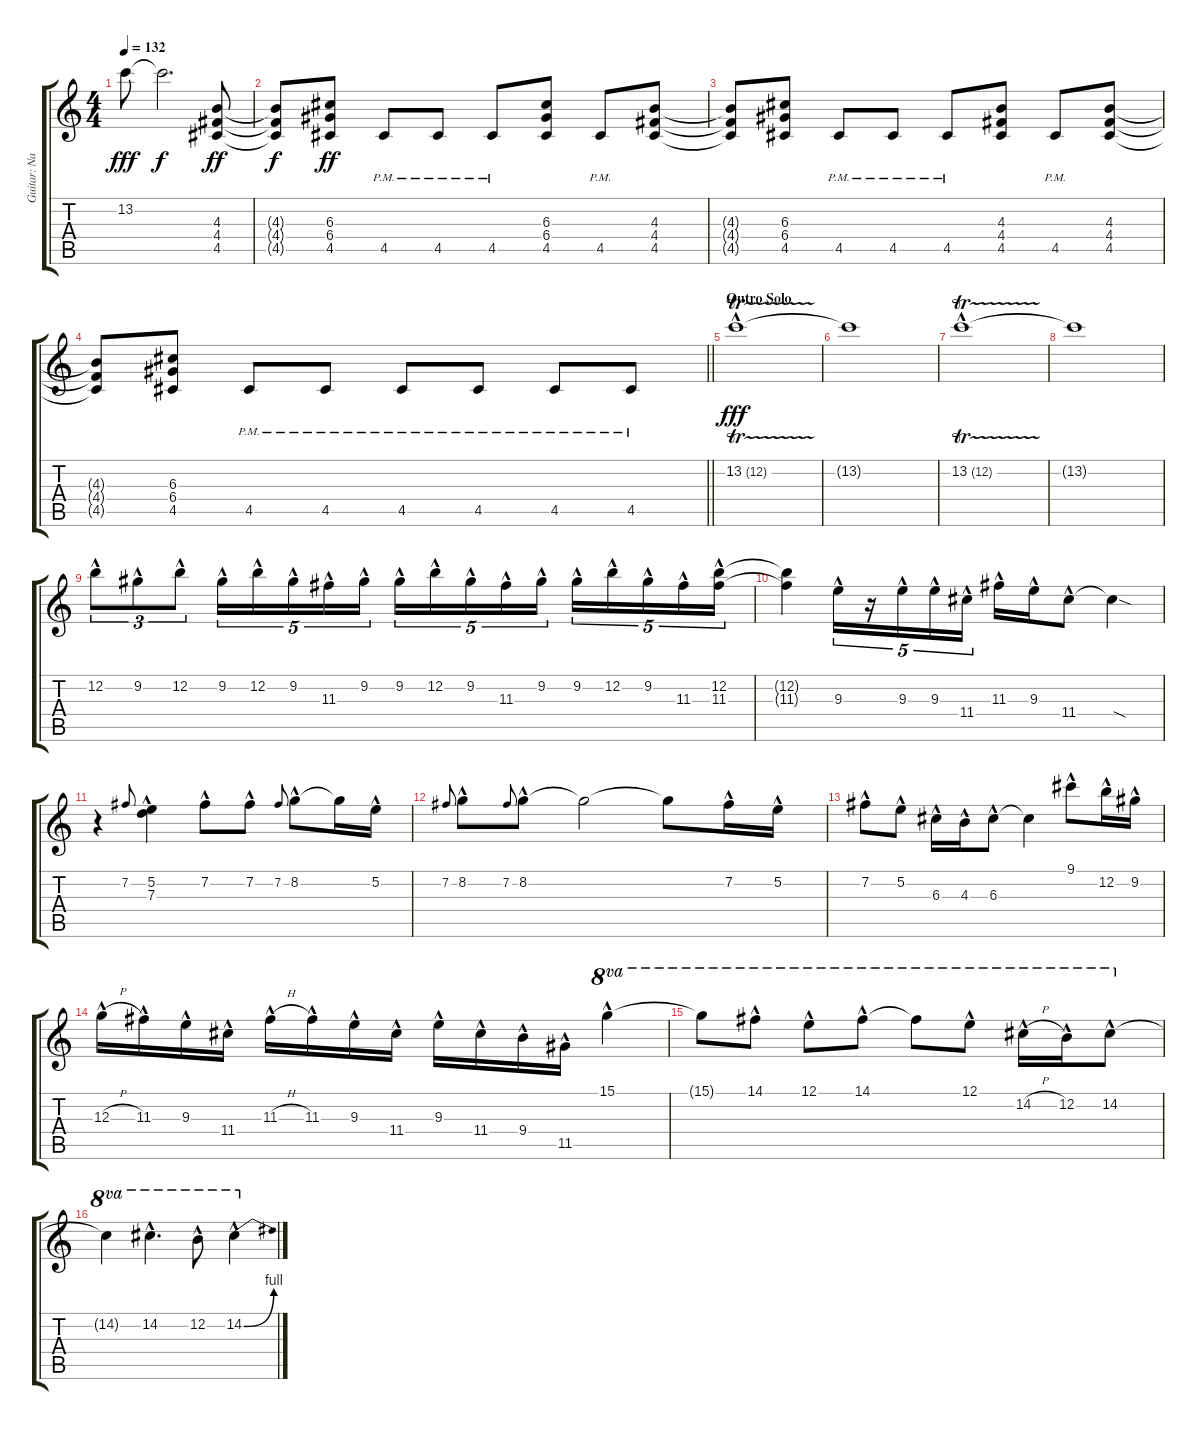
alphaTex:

\track ("Guitar: Nancy" "Guitar: Na") {instrument overdrivenguitar}
\staff {score tabs}
\tuning (E4 B3 G3 D3 A2 E2) {hide}
\ts (4 4)
\tempo 132
\clef g2
\ks c
13.2.8{dy fff} 13.2{t}.2{d dy f} (4.3 4.4 4.5).8{dy ff} |
(4.3{t} 4.4{t} 4.5{t}).8{dy f} (6.3 6.4 4.5).8{dy ff} 4.5{pm}.8 4.5{pm}.8 4.5{pm}.8 (6.3 6.4 4.5).8 4.5{pm}.8 (4.3 4.4 4.5).8 |
(4.3{t} 4.4{t} 4.5{t}).8 (6.3 6.4 4.5).8 4.5{pm}.8 4.5{pm}.8 4.5{pm}.8 (4.3 4.4 4.5).8 4.5{pm}.8 (4.3 4.4 4.5).8 |
\barLineRight lightlight
(4.3{t} 4.4{t} 4.5{t}).8 (6.3 6.4 4.5).8 4.5{pm}.8 4.5{pm}.8 4.5{pm}.8 4.5{pm}.8 4.5{pm}.8 4.5{pm}.8 |
\section ("" "Outro Solo")
13.2{tr (12 32) hac}.1{dy fff} |
13.2{t}.1 |
13.2{tr (12 32) hac}.1 |
13.2{t}.1 |
12.2{hac}.8{tu (3 2)} 9.2{hac}.8{tu (3 2)} 12.2{hac}.8{tu (3 2)} 9.2{hac}.16{tu (5 4)} 12.2{hac}.16{tu (5 4)} 9.2{hac}.16{tu (5 4)} 11.3{hac}.16{tu (5 4)} 9.2{hac}.16{tu (5 4)} 9.2{hac}.16{tu (5 4)} 12.2{hac}.16{tu (5 4)} 9.2{hac}.16{tu (5 4)} 11.3{hac}.16{tu (5 4)} 9.2{hac}.16{tu (5 4)} 9.2{hac}.16{tu (5 4)} 12.2{hac}.16{tu (5 4)} 9.2{hac}.16{tu (5 4)} 11.3{hac}.16{tu (5 4)} (12.2{hac} 11.3{hac}).16{tu (5 4)} |
(12.2{t} 11.3{t}).4 9.3{hac}.16{tu (5 4)} r.16{tu (5 4)} 9.3{hac}.16{tu (5 4)} 9.3{hac}.16{tu (5 4)} 11.4{hac}.16{tu (5 4)} 11.3{hac}.16 9.3{hac}.16 11.4{hac}.8 11.4{sod t}.4 |
r.4 7.2.8{gr onbeat} (5.2{hac} 7.3{hac}).4 7.2{hac}.8 7.2{hac}.8 7.2.8{gr onbeat} 8.2{hac}.8 8.2{t}.16 5.2{hac}.16 |
7.2.8{gr onbeat} 8.2{hac}.8 7.2.8{gr onbeat} 8.2{hac}.8 8.2{t}.2 8.2{t}.8 7.2{hac}.16 5.2{hac}.16 |
7.2{hac}.8 5.2{hac}.8 6.3{hac}.16 4.3{hac}.16 6.3{hac}.8 6.3{t}.4 9.1{hac}.8 12.2{hac}.16 9.2{hac}.16 |
12.3{h hac}.16 11.3{hac}.16 9.3{hac}.16 11.4{hac}.16 11.3{h hac}.16 11.3{hac}.16 9.3{hac}.16 11.4{hac}.16 9.3{hac}.16 11.4{hac}.16 9.4{hac}.16 11.5{hac}.16 15.1{hac}.4{ot 8va} |
15.1{t}.8{ot 8va} 14.1{hac}.8{ot 8va} 12.1{hac}.8{ot 8va} 14.1{hac}.8{ot 8va} 14.1{t}.8{ot 8va} 12.1{hac}.8{ot 8va} 14.2{h hac}.16{ot 8va} 12.2{hac}.16{ot 8va} 14.2{hac}.8{ot 8va} |
14.2{t}.4{ot 8va} 14.2{hac}.4{d ot 8va} 12.2{hac}.8{ot 8va} 14.2{be (bend 0 0 60 4) hac}.4{ot 8va}
